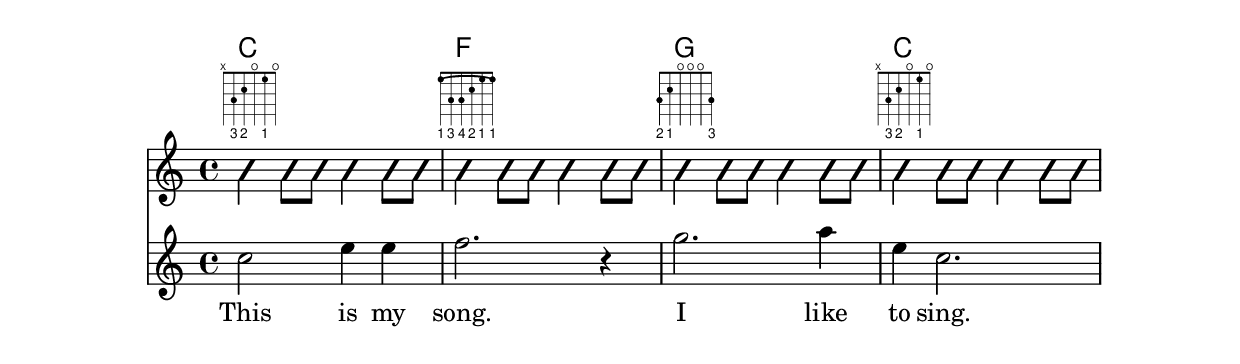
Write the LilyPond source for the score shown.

%% DO NOT EDIT this file manually; it was automatically
%% generated from the LilyPond Snippet Repository
%% (http://lsr.di.unimi.it).
%%
%% Make any changes in the LSR itself, or in
%% `Documentation/snippets/new/`, then run
%% `scripts/auxiliar/makelsr.pl`.
%%
%% This file is in the public domain.

\version "2.24.0"

\header {
  lsrtags = "fretted-strings, rhythms"

  texidoc = "
For guitar music, it is possible to show strum rhythms, along with
melody notes, chord names and fret diagrams.
"

  doctitle = "Guitar strum rhythms"
} % begin verbatim


\include "predefined-guitar-fretboards.ly"
<<
  \new ChordNames {
    \chordmode {
      c1 | f | g | c
    }
  }
  \new FretBoards {
    \chordmode {
      c1 | f | g | c
    }
  }
  \new Voice \with {
    \consists "Pitch_squash_engraver"
  } {
    \relative c'' {
      \improvisationOn
      c4 c8 c c4 c8 c
      f4 f8 f f4 f8 f
      g4 g8 g g4 g8 g
      c4 c8 c c4 c8 c
    }
  }
  \new Voice = "melody" {
    \relative c'' {
      c2 e4 e4
      f2. r4
      g2. a4
      e4 c2.
    }
  }
  \new Lyrics {
    \lyricsto "melody" {
      This is my song.
      I like to sing.
    }
  }
>>
